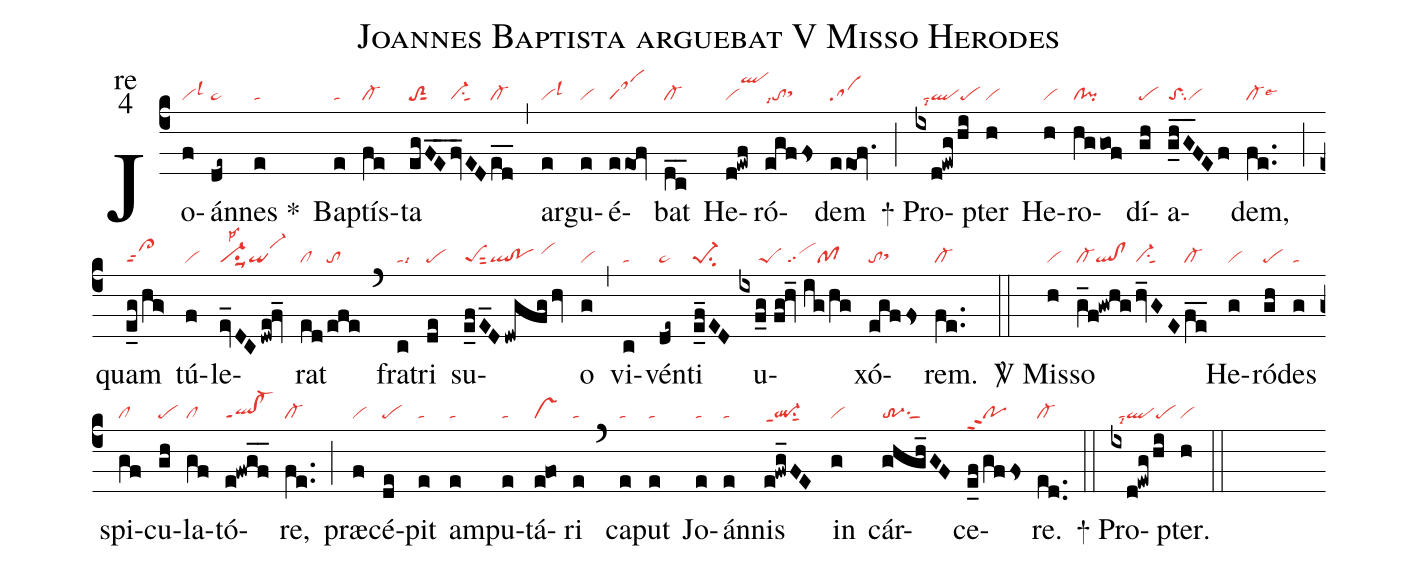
name:Joannes Baptista arguebat V Misso Herodes;
office-part:re;
mode:4;
nabc-lines:1;
%%
(c4) Jo(f|vilsl3)án(de~|ta>)nes <sp>*</sp>(e|ta) Bap(e|ta)tís(fe|cl-)ta(egF_E_|toS2sut1|fv_ED|vi-su1sut1|ed__|cl-) (,) ar(e|vilsl3)gu(e|vi)é(eeof|saM)bat(d_c_|cl-) He(d!ewf|viqlhl)ró(egffs|tolsi7sthh)dem(eeof.|sa) (;)

<sp>+</sp> Pro(ixd!ewg/hi|//talsi8qlpe)pter(h|vi) He(h|vi)ro(hggof|cl!pi)dí(gh|pe)a(g_h_G_FEf|toSsu2vi)dem,(fe..|cl-lse6) (;) quam(e_g/hg>|cl>ppt2) tú(f|vi)le(ev_DC/dwe!fv_|vi-su1suu1lsp2qivi-hk)rat(ed/|cl|efe|to) (`) fra(c|talsi3)tri(de|pe) su(e_fE_Ddwgfg/hv|peSsut2ql!po/vihi)o(g|vi) (,) vi(c|ta)vén(de~|ta>)ti(e_f_ED|pe-1su2) u(ixf_g//fg!hv_//ig/hg|/////peS/scpf)xó(egffs|tosthh)rem.(fe..|cl-) (::)

<sp>V/</sp> Mis(h|vi)so(g_f!gwhg|cl-ql!cl|hv_GE|vi-su1sut1|f_e_|cl-) He(g|vi)ró(gh|pe)des(g|ta) spi(gf|cl)cu(gh|pe)la(gf|cl)tó(e!fwg_f_|ql!cl-ppt1)re,(fe..|cl-) (;)præ(f|vi)cé(de|pe)pit(e|ta) am(e|ta)pu(e|ta)tá(efO|vs)ri(e|ta) (`) ca(e|ta)put(e|ta) Jo(e|ta)án(e|ta)nis(e!fwg_FE|ql-ppt1su1sut1) in(g|vi) cár(ghgh_GF|tr-3su1sut1)ce(e_f/gffs|poppt2)re.(ed..|cl-) (::)

<sp>+</sp> Pro(ixd!ewg/hi|//talsi8qlpe)pter.(h|vi) (::)
